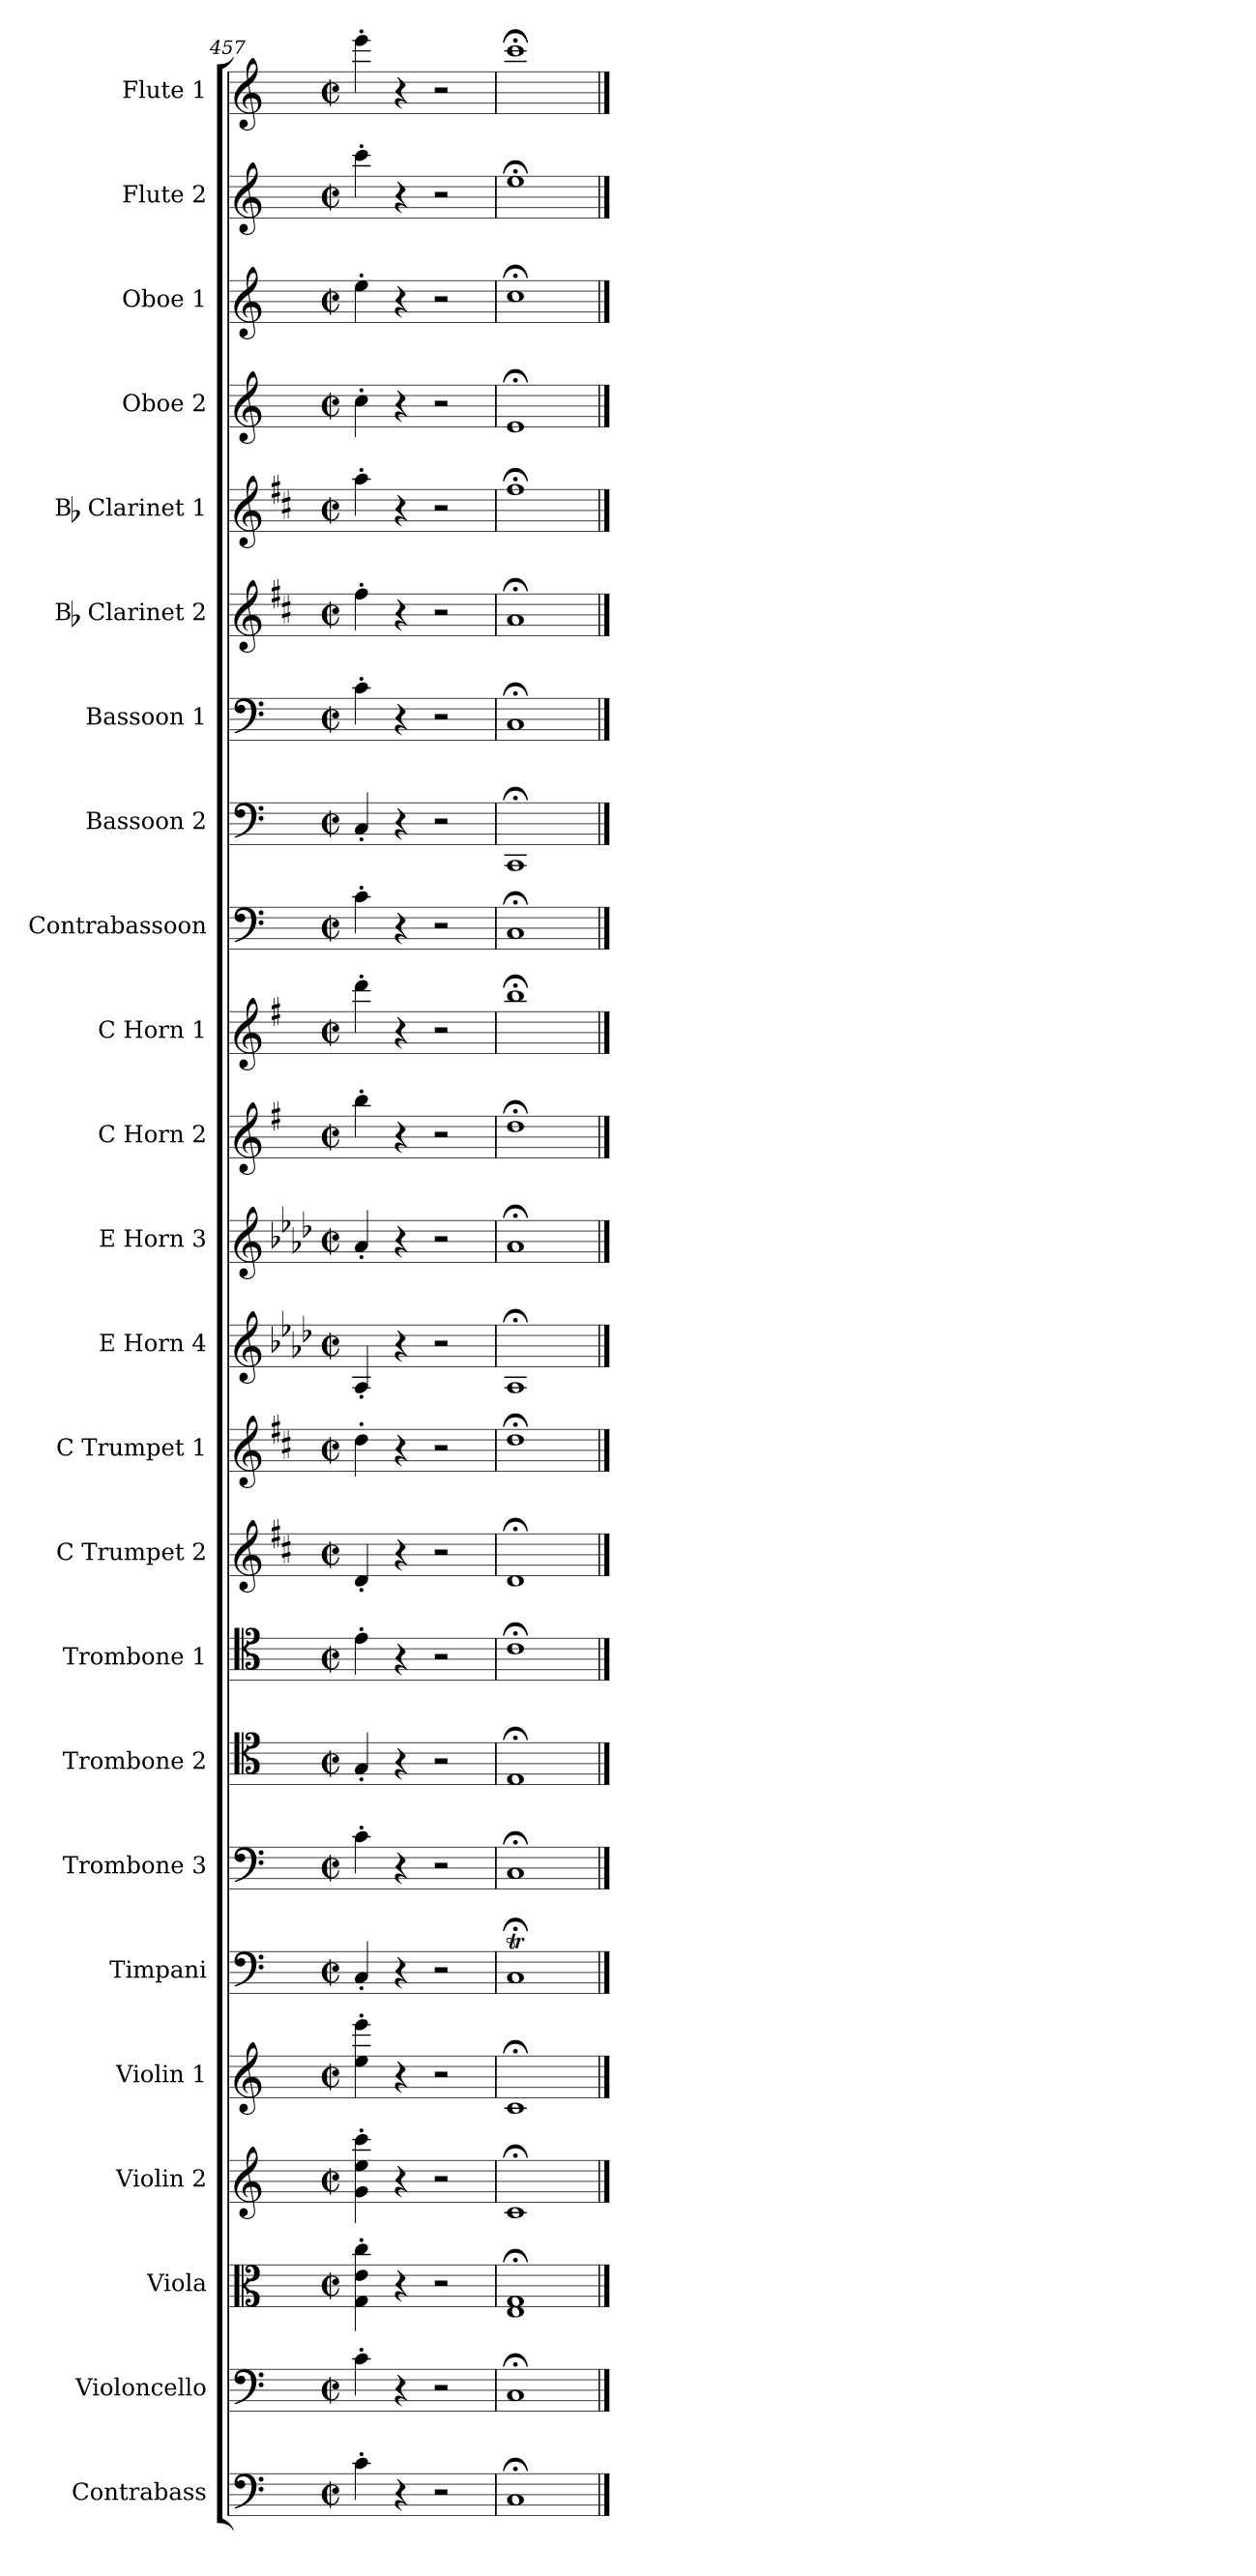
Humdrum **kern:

**kern	**kern	**kern	**kern	**kern	**kern	**kern	**kern	**kern	**kern	**kern	**kern	**kern	**kern	**kern	**kern	**kern	**kern	**kern	**kern	**kern	**kern	**kern	**kern
*part24	*part23	*part22	*part21	*part20	*part19	*part18	*part17	*part16	*part15	*part14	*part13	*part12	*part11	*part10	*part9	*part8	*part7	*part6	*part5	*part4	*part3	*part2	*part1
*staff24	*staff23	*staff22	*staff21	*staff20	*staff19	*staff18	*staff17	*staff16	*staff15	*staff14	*staff13	*staff12	*staff11	*staff10	*staff9	*staff8	*staff7	*staff6	*staff5	*staff4	*staff3	*staff2	*staff1
*I"Contrabass	*I"Violoncello	*I"Viola	*I"Violin 2	*I"Violin 1	*I"Timpani	*I"Trombone 3	*I"Trombone 2	*I"Trombone 1	*I"C Trumpet 2	*I"C Trumpet 1	*I"E Horn 4	*I"E Horn 3	*I"C Horn 2	*I"C Horn 1	*I"Contrabassoon	*I"Bassoon 2	*I"Bassoon 1	*I"Bb Clarinet 2	*I"Bb Clarinet 1	*I"Oboe 2	*I"Oboe 1	*I"Flute 2	*I"Flute 1
*I'Cb	*I'Vc	*I'Vla	*I'Vln 2	*I'Vln 1	*I'Timp	*I'Trb 3	*I'Trb 2	*I'Trb 1	*I'Tpt 2	*I'Tpt 1	*I'Hn 4	*I'Hn 3	*I'Hn 2	*I'Hn 1	*I'C Bsn	*I'Bsn 2	*I'Bsn 1	*I'Cl 2	*I'Cl 1	*I'Ob 2	*I'Ob 1	*I'Fl 2	*I'Fl 1
*clefF4	*clefF4	*clefC3	*clefG2	*clefG2	*clefF4	*clefF4	*clefC4	*clefC4	*clefG2	*clefG2	*clefG2	*clefG2	*clefG2	*clefG2	*clefF4	*clefF4	*clefF4	*clefG2	*clefG2	*clefG2	*clefG2	*clefG2	*clefG2
*ITrd7c12	*	*	*	*	*	*	*	*	*ITrd1c2	*ITrd1c2	*ITrd5c8	*ITrd5c8	*ITrd4c7	*ITrd4c7	*ITrd7c12	*	*	*ITrd1c2	*ITrd1c2	*	*	*	*
*k[]	*k[]	*k[]	*k[]	*k[]	*k[]	*k[]	*k[]	*k[]	*k[]	*k[]	*k[]	*k[]	*k[]	*k[]	*k[]	*k[]	*k[]	*k[]	*k[]	*k[]	*k[]	*k[]	*k[]
*M2/2	*M2/2	*M2/2	*M2/2	*M2/2	*M2/2	*M2/2	*M2/2	*M2/2	*M2/2	*M2/2	*M2/2	*M2/2	*M2/2	*M2/2	*M2/2	*M2/2	*M2/2	*M2/2	*M2/2	*M2/2	*M2/2	*M2/2	*M2/2
*met(c|)	*met(c|)	*met(c|)	*met(c|)	*met(c|)	*met(c|)	*met(c|)	*met(c|)	*met(c|)	*met(c|)	*met(c|)	*met(c|)	*met(c|)	*met(c|)	*met(c|)	*met(c|)	*met(c|)	*met(c|)	*met(c|)	*met(c|)	*met(c|)	*met(c|)	*met(c|)	*met(c|)
=457	=457	=457	=457	=457	=457	=457	=457	=457	=457	=457	=457	=457	=457	=457	=457	=457	=457	=457	=457	=457	=457	=457	=457
4C'\	4c'\	4G\' 4e\' 4cc\'	4g\' 4ee\' 4ccc\'	4ee\' 4eee\'	4C'/	4c'\	4G'/	4e'\	4c'/	4cc'\	4C'/	4c'/	4ee'\	4gg'\	4C'\	4C'/	4c'\	4ee'\	4gg'\	4cc'\	4ee'\	4ccc'\	4eee'\
4r	4r	4r	4r	4r	4r	4r	4r	4r	4r	4r	4r	4r	4r	4r	4r	4r	4r	4r	4r	4r	4r	4r	4r
2r	2r	2r	2r	2r	2r	2r	2r	2r	2r	2r	2r	2r	2r	2r	2r	2r	2r	2r	2r	2r	2r	2r	2r
=458	=458	=458	=458	=458	=458	=458	=458	=458	=458	=458	=458	=458	=458	=458	=458	=458	=458	=458	=458	=458	=458	=458	=458
1CC;<	1C;<	1E;< 1G;<	1c;<	1c;<	1C;<T	1C;<	1E;<	1c;<	1c;<	1cc;<	1C;<	1c;<	1g;<	1ee;<	1CC;<	1CC;<	1C;<	1g;<	1ee;<	1e;<	1cc;<	1ee;<	1ccc;<
==	==	==	==	==	==	==	==	==	==	==	==	==	==	==	==	==	==	==	==	==	==	==	==
*-	*-	*-	*-	*-	*-	*-	*-	*-	*-	*-	*-	*-	*-	*-	*-	*-	*-	*-	*-	*-	*-	*-	*-
